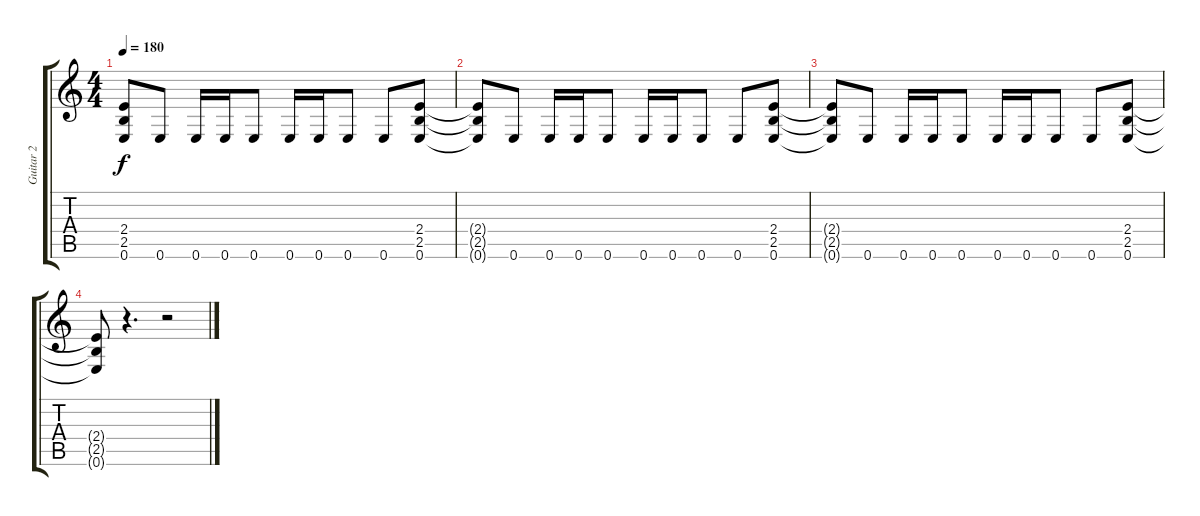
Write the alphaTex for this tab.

\track ("Guitar 2" "Guitar 2") {instrument distortionguitar}
\staff {score tabs}
\tuning (E4 B3 G3 D3 A2 E2) {hide}
\ts (4 4)
\tempo 180
\clef g2
\ks c
(2.4{t} 2.5{t} 0.6{t}).8{dy f} 0.6.8 0.6.16 0.6.16 0.6.8 0.6.16 0.6.16 0.6.8 0.6.8 (2.4 2.5 0.6).8 |
(2.4{t} 2.5{t} 0.6{t}).8 0.6.8 0.6.16 0.6.16 0.6.8 0.6.16 0.6.16 0.6.8 0.6.8 (2.4 2.5 0.6).8 |
(2.4{t} 2.5{t} 0.6{t}).8 0.6.8 0.6.16 0.6.16 0.6.8 0.6.16 0.6.16 0.6.8 0.6.8 (2.4 2.5 0.6).8 |
(2.4{t} 2.5{t} 0.6{t}).8 r.4{d} r.2
